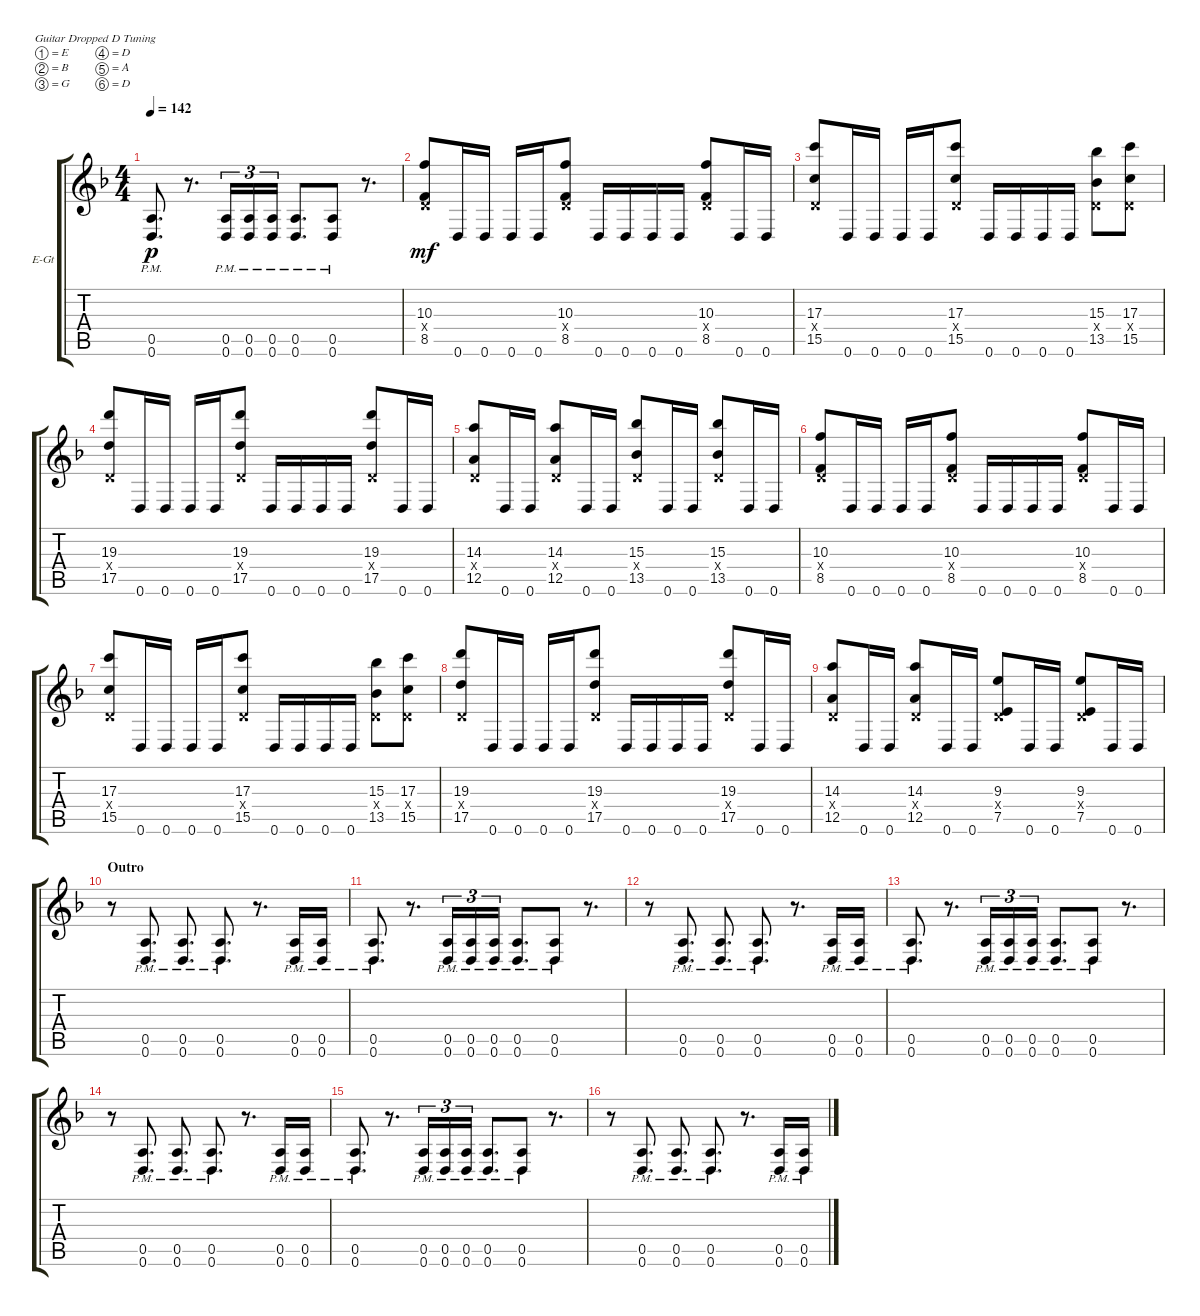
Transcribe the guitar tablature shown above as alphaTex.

\bracketExtendMode groupsimilarinstruments
\firstSystemTrackNameOrientation horizontal
\otherSystemsTrackNameOrientation horizontal
\track ("Electric Guitar 1" "E-Gt") {instrument distortionguitar}
\staff {score tabs}
\tuning (E4 B3 G3 D3 A2 D2)
\ts (4 4)
\tempo 142
\clef g2
\ks dminor
(0.5{pm} 0.6{pm}).8{d dy p} r.8{d} (0.6{pm} 0.5{pm}).16{tu (3 2)} (0.5{pm} 0.6{pm}).16{tu (3 2)} (0.5{pm} 0.6{pm}).16{tu (3 2)} (0.5{pm} 0.6{pm}).8{d} (0.5{pm} 0.6{pm}).8 r.8{d} |
(10.3 0.4{x} 8.5).8{dy mf} 0.6.16 0.6.16 0.6.16 0.6.16 (10.3 0.4{x} 8.5).8 0.6.16 0.6.16 0.6.16 0.6.16 (10.3 0.4{x} 8.5).8 0.6.16 0.6.16 |
(17.3 0.4{x} 15.5).8 0.6.16 0.6.16 0.6.16 0.6.16 (17.3 0.4{x} 15.5).8 0.6.16 0.6.16 0.6.16 0.6.16 (15.3 0.4{x} 13.5).8 (17.3 0.4{x} 15.5).8 |
(19.3 0.4{x} 17.5).8 0.6.16 0.6.16 0.6.16 0.6.16 (19.3 0.4{x} 17.5).8 0.6.16 0.6.16 0.6.16 0.6.16 (19.3 0.4{x} 17.5).8 0.6.16 0.6.16 |
(14.3 0.4{x} 12.5).8 0.6.16 0.6.16 (14.3 0.4{x} 12.5).8 0.6.16 0.6.16 (15.3 0.4{x} 13.5).8 0.6.16 0.6.16 (15.3 0.4{x} 13.5).8 0.6.16 0.6.16 |
(10.3 0.4{x} 8.5).8 0.6.16 0.6.16 0.6.16 0.6.16 (10.3 0.4{x} 8.5).8 0.6.16 0.6.16 0.6.16 0.6.16 (10.3 0.4{x} 8.5).8 0.6.16 0.6.16 |
(17.3 0.4{x} 15.5).8 0.6.16 0.6.16 0.6.16 0.6.16 (17.3 0.4{x} 15.5).8 0.6.16 0.6.16 0.6.16 0.6.16 (15.3 0.4{x} 13.5).8 (17.3 0.4{x} 15.5).8 |
(19.3 0.4{x} 17.5).8 0.6.16 0.6.16 0.6.16 0.6.16 (19.3 0.4{x} 17.5).8 0.6.16 0.6.16 0.6.16 0.6.16 (19.3 0.4{x} 17.5).8 0.6.16 0.6.16 |
(14.3 0.4{x} 12.5).8 0.6.16 0.6.16 (14.3 0.4{x} 12.5).8 0.6.16 0.6.16 (9.3 0.4{x} 7.5).8 0.6.16 0.6.16 (9.3 0.4{x} 7.5).8 0.6.16 0.6.16 |
\section ("" "Outro")
r.8 (0.5{pm} 0.6{pm}).8{d} (0.5{pm} 0.6{pm}).8{d} (0.5{pm} 0.6{pm}).8{d} r.8{d} (0.5{pm} 0.6{pm}).16 (0.5{pm} 0.6{pm}).16 |
(0.5{pm} 0.6{pm}).8{d} r.8{d} (0.6{pm} 0.5{pm}).16{tu (3 2)} (0.5{pm} 0.6{pm}).16{tu (3 2)} (0.5{pm} 0.6{pm}).16{tu (3 2)} (0.5{pm} 0.6{pm}).8{d} (0.5{pm} 0.6{pm}).8 r.8{d} |
r.8 (0.5{pm} 0.6{pm}).8{d} (0.5{pm} 0.6{pm}).8{d} (0.5{pm} 0.6{pm}).8{d} r.8{d} (0.5{pm} 0.6{pm}).16 (0.5{pm} 0.6{pm}).16 |
(0.5{pm} 0.6{pm}).8{d} r.8{d} (0.6{pm} 0.5{pm}).16{tu (3 2)} (0.5{pm} 0.6{pm}).16{tu (3 2)} (0.5{pm} 0.6{pm}).16{tu (3 2)} (0.5{pm} 0.6{pm}).8{d} (0.5{pm} 0.6{pm}).8 r.8{d} |
r.8 (0.5{pm} 0.6{pm}).8{d} (0.5{pm} 0.6{pm}).8{d} (0.5{pm} 0.6{pm}).8{d} r.8{d} (0.5{pm} 0.6{pm}).16 (0.5{pm} 0.6{pm}).16 |
(0.5{pm} 0.6{pm}).8{d} r.8{d} (0.6{pm} 0.5{pm}).16{tu (3 2)} (0.5{pm} 0.6{pm}).16{tu (3 2)} (0.5{pm} 0.6{pm}).16{tu (3 2)} (0.5{pm} 0.6{pm}).8{d} (0.5{pm} 0.6{pm}).8 r.8{d} |
r.8 (0.5{pm} 0.6{pm}).8{d} (0.5{pm} 0.6{pm}).8{d} (0.5{pm} 0.6{pm}).8{d} r.8{d} (0.5{pm} 0.6{pm}).16 (0.5{pm} 0.6{pm}).16
